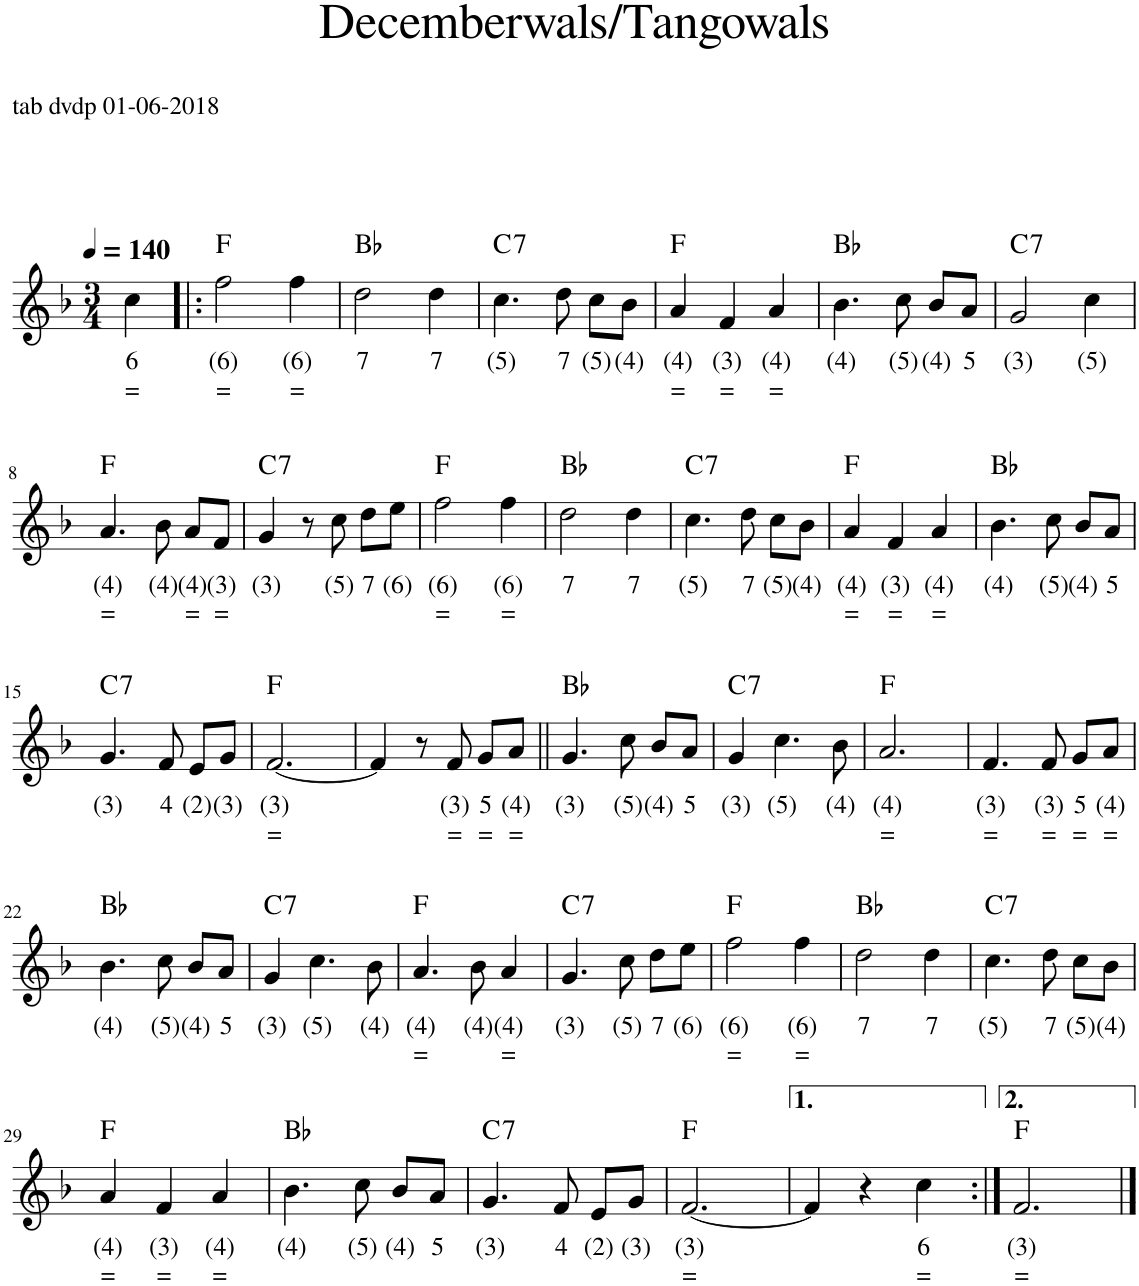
**kern	**text	**text	**harte
*part1	*part1	*part1	*part1
*staff1	*staff1	*staff1	*
*I"Stem	*	*	*
*I'Stm.	*	*	*
*clefG2	*	*	*
*k[b-]	*	*	*
*M3/4	*	*	*
*MM140	*	*	*
=1	=1	=1	=1
!	!LO:LY:b	!LO:LY:b	!
4cc\	6	=	.
=2!|:	=2!|:	=2!|:	=2!|:
!	!LO:LY:b	!LO:LY:b	!
2ff\	(6)	=	F:maj
!	!LO:LY:b	!LO:LY:b	!
4ff\	(6)	=	.
=3	=3	=3	=3
!	!LO:LY:b	!	!
2dd\	7	.	Bb:maj
!	!LO:LY:b	!	!
4dd\	7	.	.
=4	=4	=4	=4
!	!LO:LY:b	!	!LO:H:kt=7
4.cc\	(5)	.	C:7
!	!LO:LY:b	!	!
8dd\	7	.	.
!	!LO:LY:b	!	!
8cc\L	(5)	.	.
!	!LO:LY:b	!	!
8b-\J	(4)	.	.
=5	=5	=5	=5
!	!LO:LY:b	!LO:LY:b	!
4a/	(4)	=	F:maj
!	!LO:LY:b	!LO:LY:b	!
4f/	(3)	=	.
!	!LO:LY:b	!LO:LY:b	!
4a/	(4)	=	.
=6	=6	=6	=6
!	!LO:LY:b	!	!
4.b-\	(4)	.	Bb:maj
!	!LO:LY:b	!	!
8cc\	(5)	.	.
!	!LO:LY:b	!	!
8b-/L	(4)	.	.
!	!LO:LY:b	!	!
8a/J	5	.	.
=7	=7	=7	=7
!	!LO:LY:b	!	!LO:H:kt=7
2g/	(3)	.	C:7
!	!LO:LY:b	!	!
4cc\	(5)	.	.
!!LO:LB:g=z
=8	=8	=8	=8
!	!LO:LY:b	!LO:LY:b	!
4.a/	(4)	=	F:maj
!	!LO:LY:b	!	!
8b-\	(4)	.	.
!	!LO:LY:b	!LO:LY:b	!
8a/L	(4)	=	.
!	!LO:LY:b	!LO:LY:b	!
8f/J	(3)	=	.
=9	=9	=9	=9
!	!LO:LY:b	!	!LO:H:kt=7
4g/	(3)	.	C:7
8r	.	.	.
!	!LO:LY:b	!	!
8cc\	(5)	.	.
!	!LO:LY:b	!	!
8dd\L	7	.	.
!	!LO:LY:b	!	!
8ee\J	(6)	.	.
=10	=10	=10	=10
!	!LO:LY:b	!LO:LY:b	!
2ff\	(6)	=	F:maj
!	!LO:LY:b	!LO:LY:b	!
4ff\	(6)	=	.
=11	=11	=11	=11
!	!LO:LY:b	!	!
2dd\	7	.	Bb:maj
!	!LO:LY:b	!	!
4dd\	7	.	.
=12	=12	=12	=12
!	!LO:LY:b	!	!LO:H:kt=7
4.cc\	(5)	.	C:7
!	!LO:LY:b	!	!
8dd\	7	.	.
!	!LO:LY:b	!	!
8cc\L	(5)	.	.
!	!LO:LY:b	!	!
8b-\J	(4)	.	.
=13	=13	=13	=13
!	!LO:LY:b	!LO:LY:b	!
4a/	(4)	=	F:maj
!	!LO:LY:b	!LO:LY:b	!
4f/	(3)	=	.
!	!LO:LY:b	!LO:LY:b	!
4a/	(4)	=	.
=14	=14	=14	=14
!	!LO:LY:b	!	!
4.b-\	(4)	.	Bb:maj
!	!LO:LY:b	!	!
8cc\	(5)	.	.
!	!LO:LY:b	!	!
8b-/L	(4)	.	.
!	!LO:LY:b	!	!
8a/J	5	.	.
!!LO:LB:g=z
=15	=15	=15	=15
!	!LO:LY:b	!	!LO:H:kt=7
4.g/	(3)	.	C:7
!	!LO:LY:b	!	!
8f/	4	.	.
!	!LO:LY:b	!	!
8e/L	(2)	.	.
!	!LO:LY:b	!	!
8g/J	(3)	.	.
=16	=16	=16	=16
!	!LO:LY:b	!LO:LY:b	!
[2.f/	(3)	=	F:maj
=17	=17	=17	=17
4f/]	.	.	.
8r	.	.	.
!	!LO:LY:b	!LO:LY:b	!
8f/	(3)	=	.
!	!LO:LY:b	!LO:LY:b	!
8g/L	5	=	.
!	!LO:LY:b	!LO:LY:b	!
8a/J	(4)	=	.
=18||	=18||	=18||	=18||
!	!LO:LY:b	!	!
4.g/	(3)	.	Bb:maj
!	!LO:LY:b	!	!
8cc\	(5)	.	.
!	!LO:LY:b	!	!
8b-/L	(4)	.	.
!	!LO:LY:b	!	!
8a/J	5	.	.
=19	=19	=19	=19
!	!LO:LY:b	!	!LO:H:kt=7
4g/	(3)	.	C:7
!	!LO:LY:b	!	!
4.cc\	(5)	.	.
!	!LO:LY:b	!	!
8b-\	(4)	.	.
=20	=20	=20	=20
!	!LO:LY:b	!LO:LY:b	!
2.a/	(4)	=	F:maj
=21	=21	=21	=21
!	!LO:LY:b	!LO:LY:b	!
4.f/	(3)	=	.
!	!LO:LY:b	!LO:LY:b	!
8f/	(3)	=	.
!	!LO:LY:b	!LO:LY:b	!
8g/L	5	=	.
!	!LO:LY:b	!LO:LY:b	!
8a/J	(4)	=	.
!!LO:LB:g=z
=22	=22	=22	=22
!	!LO:LY:b	!	!
4.b-\	(4)	.	Bb:maj
!	!LO:LY:b	!	!
8cc\	(5)	.	.
!	!LO:LY:b	!	!
8b-/L	(4)	.	.
!	!LO:LY:b	!	!
8a/J	5	.	.
=23	=23	=23	=23
!	!LO:LY:b	!	!LO:H:kt=7
4g/	(3)	.	C:7
!	!LO:LY:b	!	!
4.cc\	(5)	.	.
!	!LO:LY:b	!	!
8b-\	(4)	.	.
=24	=24	=24	=24
!	!LO:LY:b	!LO:LY:b	!
4.a/	(4)	=	F:maj
!	!LO:LY:b	!	!
8b-\	(4)	.	.
!	!LO:LY:b	!LO:LY:b	!
4a/	(4)	=	.
=25	=25	=25	=25
!	!LO:LY:b	!	!LO:H:kt=7
4.g/	(3)	.	C:7
!	!LO:LY:b	!	!
8cc\	(5)	.	.
!	!LO:LY:b	!	!
8dd\L	7	.	.
!	!LO:LY:b	!	!
8ee\J	(6)	.	.
=26	=26	=26	=26
!	!LO:LY:b	!LO:LY:b	!
2ff\	(6)	=	F:maj
!	!LO:LY:b	!LO:LY:b	!
4ff\	(6)	=	.
=27	=27	=27	=27
!	!LO:LY:b	!	!
2dd\	7	.	Bb:maj
!	!LO:LY:b	!	!
4dd\	7	.	.
=28	=28	=28	=28
!	!LO:LY:b	!	!LO:H:kt=7
4.cc\	(5)	.	C:7
!	!LO:LY:b	!	!
8dd\	7	.	.
!	!LO:LY:b	!	!
8cc\L	(5)	.	.
!	!LO:LY:b	!	!
8b-\J	(4)	.	.
!!LO:LB:g=z
=29	=29	=29	=29
!	!LO:LY:b	!LO:LY:b	!
4a/	(4)	=	F:maj
!	!LO:LY:b	!LO:LY:b	!
4f/	(3)	=	.
!	!LO:LY:b	!LO:LY:b	!
4a/	(4)	=	.
=30	=30	=30	=30
!	!LO:LY:b	!	!
4.b-\	(4)	.	Bb:maj
!	!LO:LY:b	!	!
8cc\	(5)	.	.
!	!LO:LY:b	!	!
8b-/L	(4)	.	.
!	!LO:LY:b	!	!
8a/J	5	.	.
=31	=31	=31	=31
!	!LO:LY:b	!	!LO:H:kt=7
4.g/	(3)	.	C:7
!	!LO:LY:b	!	!
8f/	4	.	.
!	!LO:LY:b	!	!
8e/L	(2)	.	.
!	!LO:LY:b	!	!
8g/J	(3)	.	.
=32	=32	=32	=32
!	!LO:LY:b	!LO:LY:b	!
[2.f/	(3)	=	F:maj
=33	=33	=33	=33
4f/]	.	.	.
4r	.	.	.
!	!LO:LY:b	!LO:LY:b	!
4cc\	6	=	.
=34:|!	=34:|!	=34:|!	=34:|!
!	!LO:LY:b	!LO:LY:b	!
2.f/	(3)	=	F:maj
==	==	==	==
*-	*-	*-	*-
